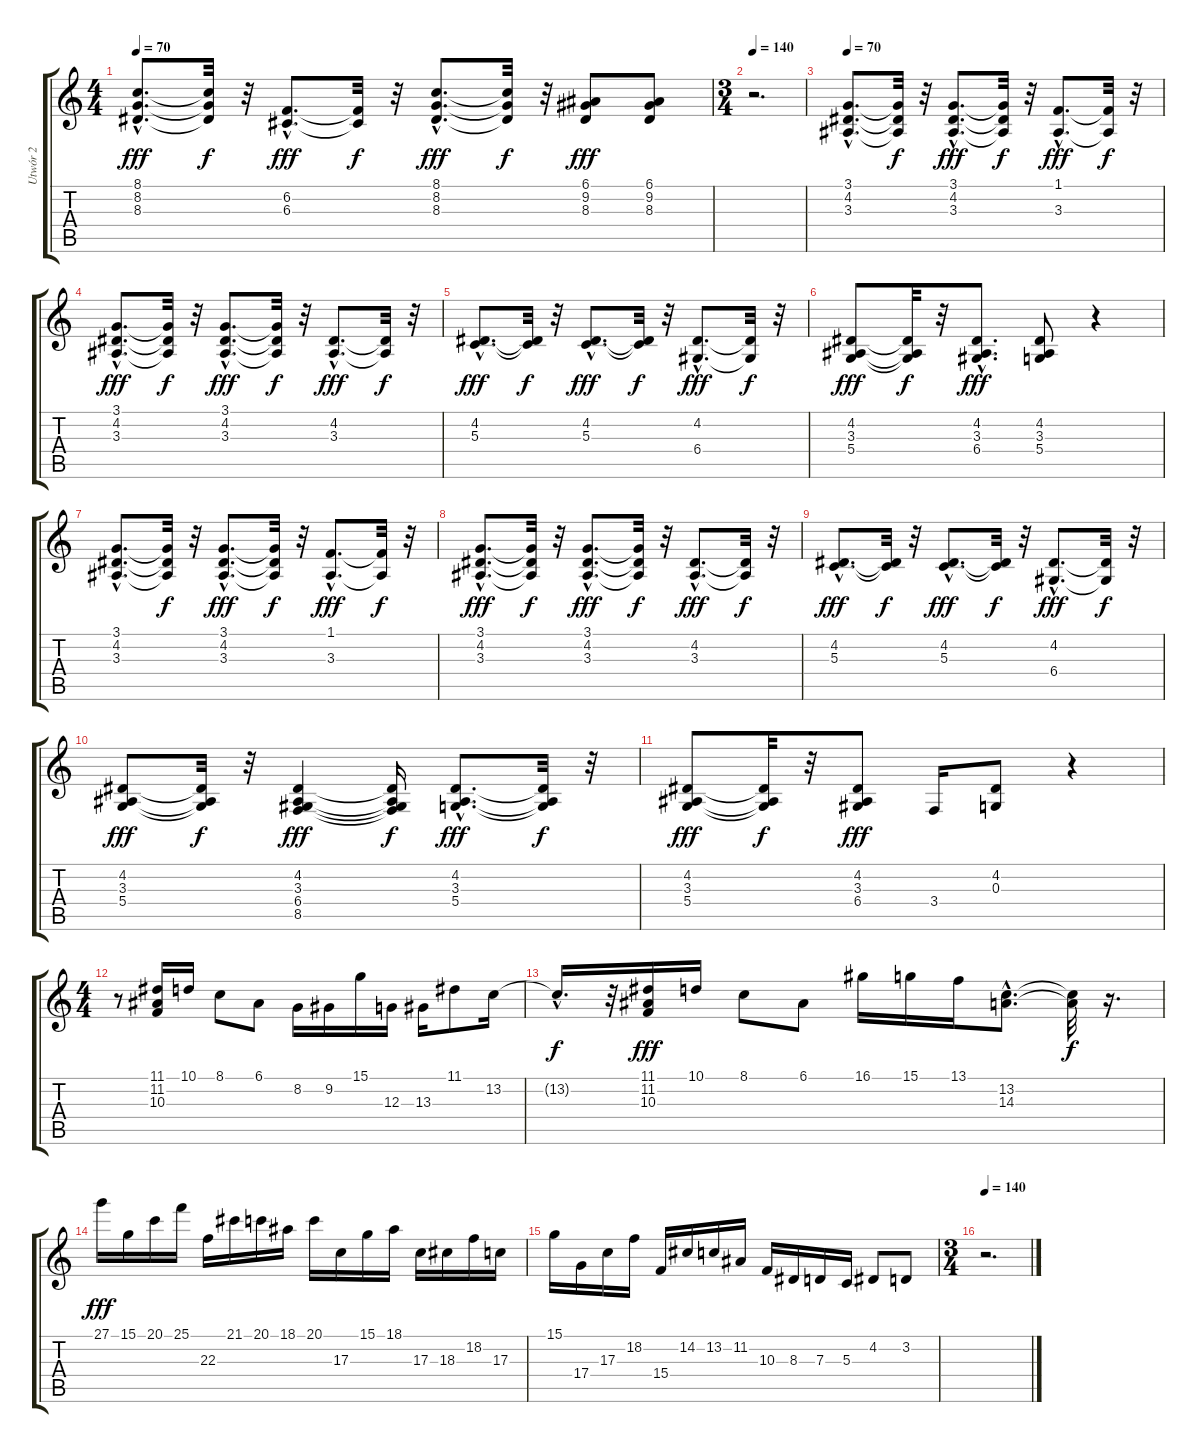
\track ("Utwór 2" "Utwór 2") {instrument acousticgrandpiano}
\staff {score tabs}
\tuning (E4 B3 G3 D3 A2 E2) {hide}
\ts (4 4)
\tempo 70
\clef g2
\ks c
(8.1{hac} 8.2{hac} 8.3{hac}).8{d dy fff} (8.1{t} 8.2{t} 8.3{t}).32{dy f} r.32 (6.2{hac} 6.3{hac}).8{d dy fff} (6.2{t} 6.3{t}).32{dy f} r.32 (8.1{hac} 8.2{hac} 8.3{hac}).8{d dy fff} (8.1{t} 8.2{t} 8.3{t}).32{dy f} r.32 (6.1 9.2 8.3).8{dy fff} (6.1 9.2 8.3).8 |
\ts (3 4)
\tempo 140
r.2{d} |
\tempo 70
(3.1{hac} 4.2{hac} 3.3{hac}).8{d} (3.1{t} 4.2{t} 3.3{t}).32{dy f} r.32 (3.1{hac} 4.2{hac} 3.3{hac}).8{d dy fff} (3.1{t} 4.2{t} 3.3{t}).32{dy f} r.32 (1.1{hac} 3.3{hac}).8{d dy fff} (1.1{t} 3.3{t}).32{dy f} r.32 |
(3.1{hac} 4.2{hac} 3.3{hac}).8{d dy fff} (3.1{t} 4.2{t} 3.3{t}).32{dy f} r.32 (3.1{hac} 4.2{hac} 3.3{hac}).8{d dy fff} (3.1{t} 4.2{t} 3.3{t}).32{dy f} r.32 (4.2{hac} 3.3{hac}).8{d dy fff} (4.2{t} 3.3{t}).32{dy f} r.32 |
(4.2{hac} 5.3{hac}).8{d dy fff} (4.2{t} 5.3{t}).32{dy f} r.32 (4.2{hac} 5.3{hac}).8{d dy fff} (4.2{t} 5.3{t}).32{dy f} r.32 (4.2{hac} 6.4{hac}).8{d dy fff} (4.2{t} 6.4{t}).32{dy f} r.32 |
(4.2 3.3 5.4).8{dy fff} (4.2{t} 3.3{t} 5.4{t}).32{dy f} r.32 (4.2{hac} 3.3{hac} 6.4{hac}).8{d dy fff} (4.2 3.3 5.4).8 r.4 |
(3.1{hac} 4.2{hac} 3.3{hac}).8{d} (3.1{t} 4.2{t} 3.3{t}).32{dy f} r.32 (3.1{hac} 4.2{hac} 3.3{hac}).8{d dy fff} (3.1{t} 4.2{t} 3.3{t}).32{dy f} r.32 (1.1{hac} 3.3{hac}).8{d dy fff} (1.1{t} 3.3{t}).32{dy f} r.32 |
(3.1{hac} 4.2{hac} 3.3{hac}).8{d dy fff} (3.1{t} 4.2{t} 3.3{t}).32{dy f} r.32 (3.1{hac} 4.2{hac} 3.3{hac}).8{d dy fff} (3.1{t} 4.2{t} 3.3{t}).32{dy f} r.32 (4.2{hac} 3.3{hac}).8{d dy fff} (4.2{t} 3.3{t}).32{dy f} r.32 |
(4.2{hac} 5.3{hac}).8{d dy fff} (4.2{t} 5.3{t}).32{dy f} r.32 (4.2{hac} 5.3{hac}).8{d dy fff} (4.2{t} 5.3{t}).32{dy f} r.32 (4.2{hac} 6.4{hac}).8{d dy fff} (4.2{t} 6.4{t}).32{dy f} r.32 |
(4.2 3.3 5.4).8{dy fff} (4.2{t} 3.3{t} 5.4{t}).32{dy f} r.32 (4.2 3.3 6.4 8.5).4{dy fff} (4.2{t} 3.3{t} 6.4{t} 8.5{t}).16{dy f} (4.2{hac} 3.3{hac} 5.4{hac}).8{d dy fff} (4.2{t} 3.3{t} 5.4{t}).32{dy f} r.32 |
(4.2 3.3 5.4).8{dy fff} (4.2{t} 3.3{t} 5.4{t}).32{dy f} r.32 (4.2 3.3 6.4).8{dy fff} 3.4.16 (4.2 0.3).8 r.4 |
\ts (4 4)
r.8 (11.1 11.2 10.3).16 10.1.16 8.1.8 6.1.8 8.2.16 9.2.16 15.1.16 12.3.16 13.3.16 11.1.8 13.2.16 |
13.2{hac t}.16{d dy f} r.32 (11.1 11.2 10.3).16{dy fff} 10.1.16 8.1.8 6.1.8 16.1.16 15.1.16 13.1.16 (13.2{hac} 14.3{hac}).8{d} (13.2{t} 14.3{t}).32{dy f} r.16{d} |
27.1.16{dy fff} 15.1.16 20.1.16 25.1.16 22.3.16 21.1.16 20.1.16 18.1.16 20.1.16 17.3.16 15.1.16 18.1.16 17.3.16 18.3.16 18.2.16 17.3.16 |
15.1.16 17.4.16 17.3.16 18.2.16 15.4.16 14.2.16 13.2.16 11.2.16 10.3.16 8.3.16 7.3.16 5.3.16 4.2.8 3.2.8 |
\ts (3 4)
\tempo 140
r.2{d}
